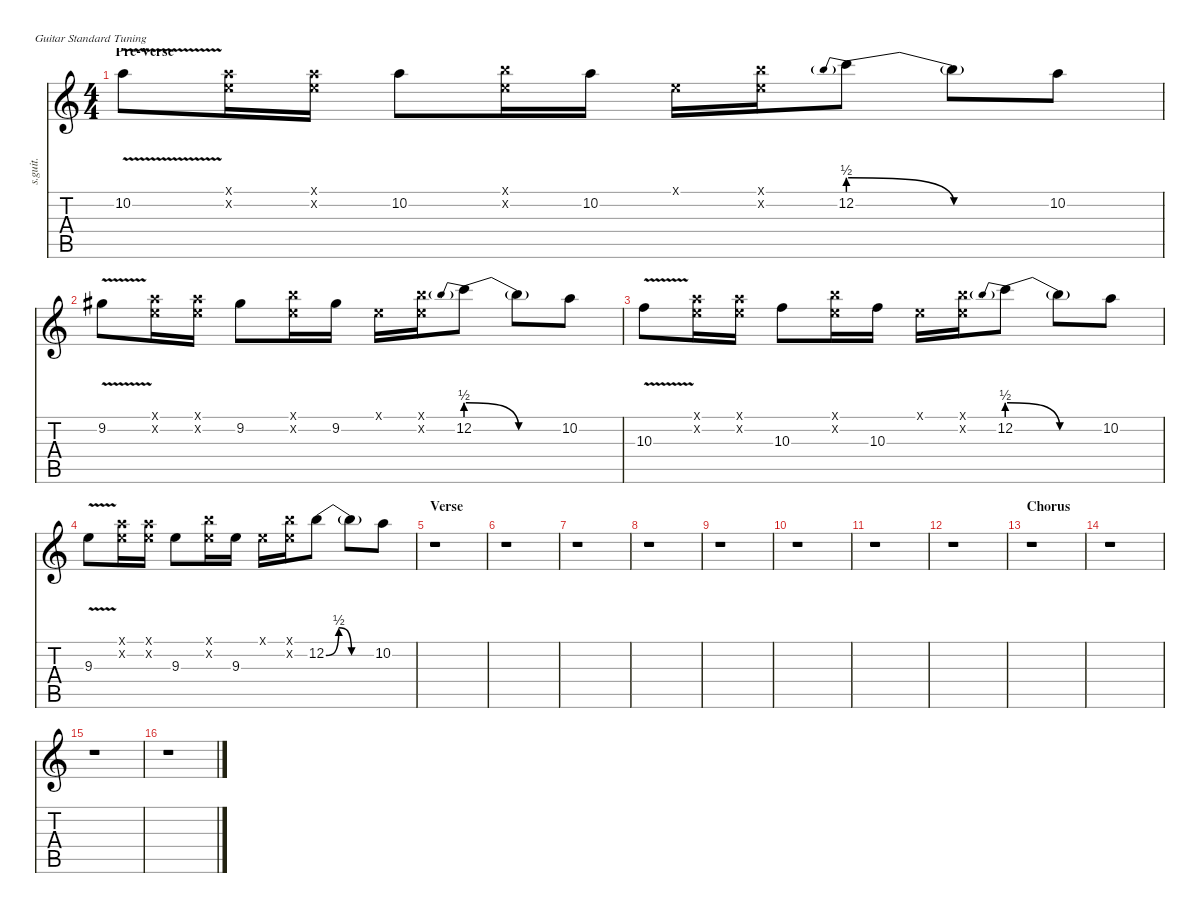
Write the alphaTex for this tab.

\defaultSystemsLayout 4
\hideDynamics
\bracketExtendMode nobrackets
\track ("Matt Bellamy - Guitar Overdubs" "s.guit.") {instrument overdrivenguitar}
\staff {score tabs}
\tuning (E4 B3 G3 D3 A2 E2)
\ts (4 4)
\section ("" "Pre-Verse")
\tempo (93 hide)
\clef g2
\ks c
10.2{v}.8{lyrics (0 "") lyrics (1 "") lyrics (2 "") lyrics (3 "") lyrics (4 "") dy f} (0.1{x} 10.2{x}).16{lyrics (0 "") lyrics (1 "") lyrics (2 "") lyrics (3 "") lyrics (4 "")} (0.1{x} 10.2{x}).16{lyrics (0 "") lyrics (1 "") lyrics (2 "") lyrics (3 "") lyrics (4 "")} 10.2.8{lyrics (0 "") lyrics (1 "") lyrics (2 "") lyrics (3 "") lyrics (4 "")} (0.1{x} 12.2{x}).16{lyrics (0 "") lyrics (1 "") lyrics (2 "") lyrics (3 "") lyrics (4 "")} 10.2.16{lyrics (0 "") lyrics (1 "") lyrics (2 "") lyrics (3 "") lyrics (4 "")} 0.1{x}.16{lyrics (0 "") lyrics (1 "") lyrics (2 "") lyrics (3 "") lyrics (4 "")} (0.1{x} 12.2{x}).16{lyrics (0 "") lyrics (1 "") lyrics (2 "") lyrics (3 "") lyrics (4 "")} 12.2{be (prebendrelease 0 2 60 0)}.8{lyrics (0 "") lyrics (1 "") lyrics (2 "") lyrics (3 "") lyrics (4 "")} 12.2{be (hold 0 0 60 0) t}.8{lyrics (0 "") lyrics (1 "") lyrics (2 "") lyrics (3 "") lyrics (4 "")} 10.2.8{lyrics (0 "") lyrics (1 "") lyrics (2 "") lyrics (3 "") lyrics (4 "")} |
9.2{v acc #}.8{lyrics (0 "") lyrics (1 "") lyrics (2 "") lyrics (3 "") lyrics (4 "")} (0.1{x} 10.2{x}).16{lyrics (0 "") lyrics (1 "") lyrics (2 "") lyrics (3 "") lyrics (4 "")} (0.1{x} 10.2{x}).16{lyrics (0 "") lyrics (1 "") lyrics (2 "") lyrics (3 "") lyrics (4 "")} 9.2{acc #}.8{lyrics (0 "") lyrics (1 "") lyrics (2 "") lyrics (3 "") lyrics (4 "")} (0.1{x} 12.2{x}).16{lyrics (0 "") lyrics (1 "") lyrics (2 "") lyrics (3 "") lyrics (4 "")} 9.2{acc #}.16{lyrics (0 "") lyrics (1 "") lyrics (2 "") lyrics (3 "") lyrics (4 "")} 0.1{x}.16{lyrics (0 "") lyrics (1 "") lyrics (2 "") lyrics (3 "") lyrics (4 "")} (0.1{x} 12.2{x}).16{lyrics (0 "") lyrics (1 "") lyrics (2 "") lyrics (3 "") lyrics (4 "")} 12.2{be (prebendrelease 0 2 60 0)}.8{lyrics (0 "") lyrics (1 "") lyrics (2 "") lyrics (3 "") lyrics (4 "")} 12.2{be (hold 0 0 60 0) t}.8{lyrics (0 "") lyrics (1 "") lyrics (2 "") lyrics (3 "") lyrics (4 "")} 10.2.8{lyrics (0 "") lyrics (1 "") lyrics (2 "") lyrics (3 "") lyrics (4 "")} |
10.3{v}.8{lyrics (0 "") lyrics (1 "") lyrics (2 "") lyrics (3 "") lyrics (4 "")} (0.1{x} 10.2{x}).16{lyrics (0 "") lyrics (1 "") lyrics (2 "") lyrics (3 "") lyrics (4 "")} (0.1{x} 10.2{x}).16{lyrics (0 "") lyrics (1 "") lyrics (2 "") lyrics (3 "") lyrics (4 "")} 10.3.8{lyrics (0 "") lyrics (1 "") lyrics (2 "") lyrics (3 "") lyrics (4 "")} (0.1{x} 12.2{x}).16{lyrics (0 "") lyrics (1 "") lyrics (2 "") lyrics (3 "") lyrics (4 "")} 10.3.16{lyrics (0 "") lyrics (1 "") lyrics (2 "") lyrics (3 "") lyrics (4 "")} 0.1{x}.16{lyrics (0 "") lyrics (1 "") lyrics (2 "") lyrics (3 "") lyrics (4 "")} (0.1{x} 12.2{x}).16{lyrics (0 "") lyrics (1 "") lyrics (2 "") lyrics (3 "") lyrics (4 "")} 12.2{be (prebendrelease 0 2 60 0)}.8{lyrics (0 "") lyrics (1 "") lyrics (2 "") lyrics (3 "") lyrics (4 "")} 12.2{be (hold 0 0 60 0) t}.8{lyrics (0 "") lyrics (1 "") lyrics (2 "") lyrics (3 "") lyrics (4 "")} 10.2.8{lyrics (0 "") lyrics (1 "") lyrics (2 "") lyrics (3 "") lyrics (4 "")} |
9.3{v}.8{lyrics (0 "") lyrics (1 "") lyrics (2 "") lyrics (3 "") lyrics (4 "")} (0.1{x} 10.2{x}).16{lyrics (0 "") lyrics (1 "") lyrics (2 "") lyrics (3 "") lyrics (4 "")} (0.1{x} 10.2{x}).16{lyrics (0 "") lyrics (1 "") lyrics (2 "") lyrics (3 "") lyrics (4 "")} 9.3.8{lyrics (0 "") lyrics (1 "") lyrics (2 "") lyrics (3 "") lyrics (4 "")} (0.1{x} 12.2{x}).16{lyrics (0 "") lyrics (1 "") lyrics (2 "") lyrics (3 "") lyrics (4 "")} 9.3.16{lyrics (0 "") lyrics (1 "") lyrics (2 "") lyrics (3 "") lyrics (4 "")} 0.1{x}.16{lyrics (0 "") lyrics (1 "") lyrics (2 "") lyrics (3 "") lyrics (4 "")} (0.1{x} 12.2{x}).16{lyrics (0 "") lyrics (1 "") lyrics (2 "") lyrics (3 "") lyrics (4 "")} 12.2{be (bendrelease 0 0 30 2 30 2 60 0)}.8{lyrics (0 "") lyrics (1 "") lyrics (2 "") lyrics (3 "") lyrics (4 "")} 12.2{be (hold 0 0 60 0) t}.8{lyrics (0 "") lyrics (1 "") lyrics (2 "") lyrics (3 "") lyrics (4 "")} 10.2.8{lyrics (0 "") lyrics (1 "") lyrics (2 "") lyrics (3 "") lyrics (4 "")} |
\section ("" "Verse")
r.1 |
r.1 |
r.1 |
r.1 |
r.1 |
r.1 |
r.1 |
r.1 |
\section ("" "Chorus")
r.1 |
r.1 |
r.1 |
r.1
